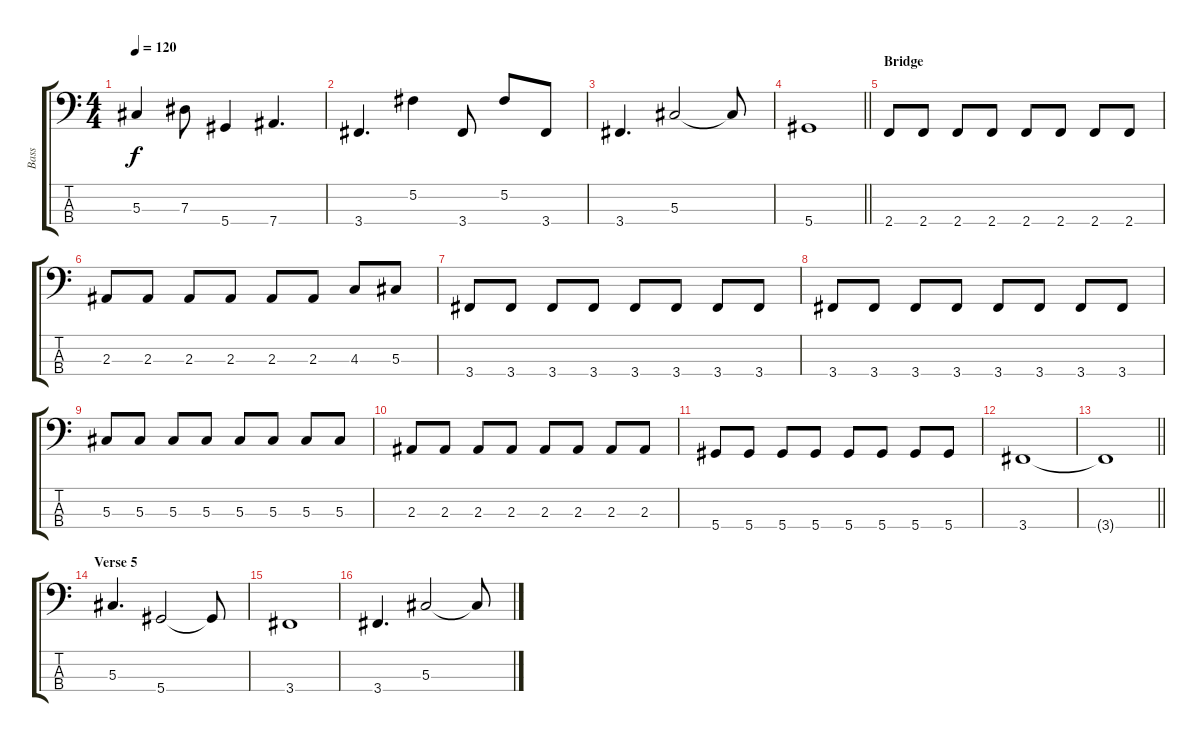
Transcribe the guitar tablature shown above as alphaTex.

\track ("Bass" "Bass") {instrument electricbasspick bank 255}
\staff {score tabs}
\tuning (Gb2 Db2 Ab1 Eb1) {hide}
\ts (4 4)
\tempo 120
\clef f4
\ks c
5.3.4{dy f} 7.3.8 5.4.4 7.4.4{d} |
3.4.4{d} 5.2.4 3.4.8 5.2.8 3.4.8 |
3.4.4{d} 5.3.2 5.3{t}.8 |
\barLineRight lightlight
5.4.1 |
\section ("" "Bridge")
2.4.8 2.4.8 2.4.8 2.4.8 2.4.8 2.4.8 2.4.8 2.4.8 |
2.3.8 2.3.8 2.3.8 2.3.8 2.3.8 2.3.8 4.3.8 5.3.8 |
3.4.8 3.4.8 3.4.8 3.4.8 3.4.8 3.4.8 3.4.8 3.4.8 |
3.4.8 3.4.8 3.4.8 3.4.8 3.4.8 3.4.8 3.4.8 3.4.8 |
5.3.8 5.3.8 5.3.8 5.3.8 5.3.8 5.3.8 5.3.8 5.3.8 |
2.3.8 2.3.8 2.3.8 2.3.8 2.3.8 2.3.8 2.3.8 2.3.8 |
5.4.8 5.4.8 5.4.8 5.4.8 5.4.8 5.4.8 5.4.8 5.4.8 |
3.4.1 |
\barLineRight lightlight
3.4{t}.1 |
\section ("" "Verse 5")
5.3.4{d} 5.4.2 5.4{t}.8 |
3.4.1 |
3.4.4{d} 5.3.2 5.3{t}.8
